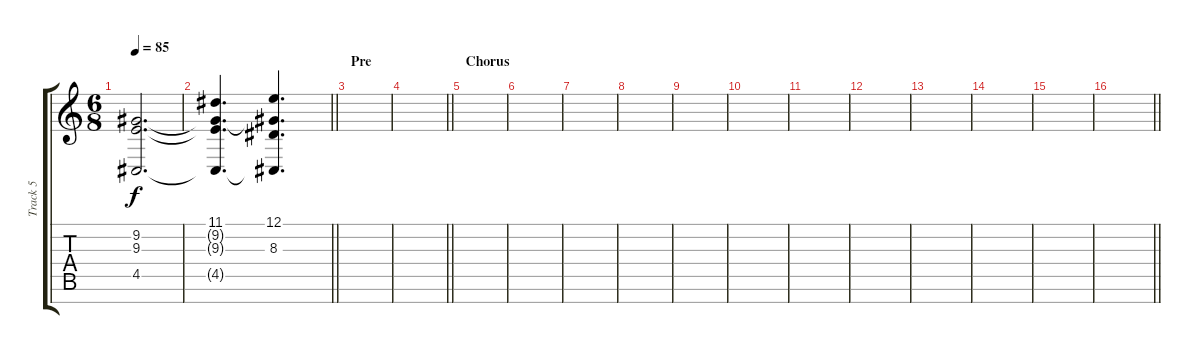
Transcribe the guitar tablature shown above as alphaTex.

\track ("Track 5" "Track 5") {instrument stringensemble1}
\staff {score tabs}
\tuning (E4 B3 G3 D3 A2 E2 B1) {hide}
\ts (6 8)
\tempo 85
\clef g2
\ks c
(9.2 9.3 4.5).2{d dy f} |
\barLineRight lightlight
(11.1 9.2{t} 9.3{t} 4.5{t}).4{d} (12.1 9.2{t} 8.3 4.5{t}).4{d} |
\section ("" "Pre")
|
\barLineRight lightlight
|
\section ("" "Chorus")
|
|
|
|
|
|
|
|
|
|
|
\barLineRight lightlight
